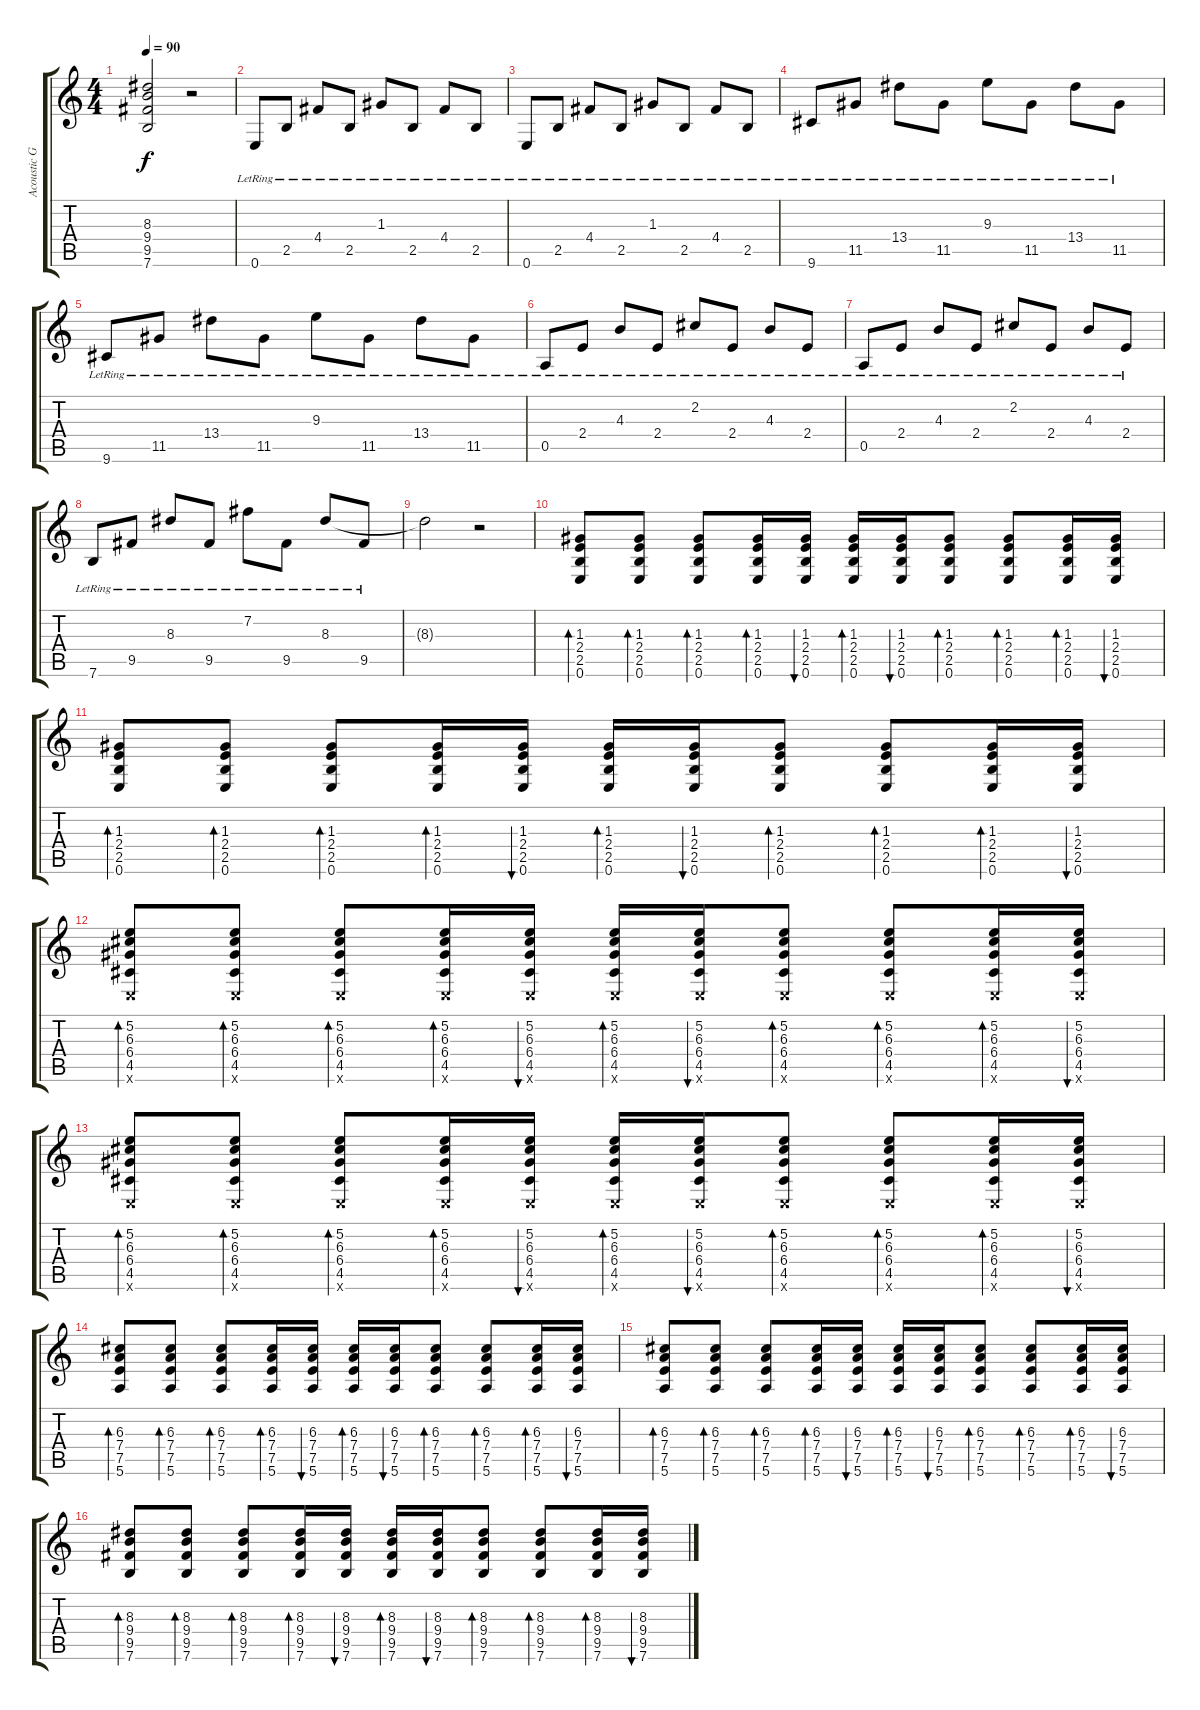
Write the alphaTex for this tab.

\track ("Acoustic Guitar" "Acoustic G") {instrument acousticguitarsteel}
\staff {score tabs}
\tuning (E4 B3 G3 D3 A2 E2) {hide}
\ts (4 4)
\tempo 90
\clef g2
\ks c
(8.3{t} 9.4{t} 9.5{t} 7.6{t}).2{dy f} r.2 |
0.6{lr}.8 2.5{lr}.8 4.4{lr}.8 2.5{lr}.8 1.3{lr}.8 2.5{lr}.8 4.4{lr}.8 2.5{lr}.8 |
0.6{lr}.8 2.5{lr}.8 4.4{lr}.8 2.5{lr}.8 1.3{lr}.8 2.5{lr}.8 4.4{lr}.8 2.5{lr}.8 |
9.6{lr}.8 11.5{lr}.8 13.4{lr}.8 11.5{lr}.8 9.3{lr}.8 11.5{lr}.8 13.4{lr}.8 11.5{lr}.8 |
9.6{lr}.8 11.5{lr}.8 13.4{lr}.8 11.5{lr}.8 9.3{lr}.8 11.5{lr}.8 13.4{lr}.8 11.5{lr}.8 |
0.5{lr}.8 2.4{lr}.8 4.3{lr}.8 2.4{lr}.8 2.2{lr}.8 2.4{lr}.8 4.3{lr}.8 2.4{lr}.8 |
0.5{lr}.8 2.4{lr}.8 4.3{lr}.8 2.4{lr}.8 2.2{lr}.8 2.4{lr}.8 4.3{lr}.8 2.4{lr}.8 |
7.6{lr}.8 9.5{lr}.8 8.3{lr}.8 9.5{lr}.8 7.2{lr}.8 9.5{lr}.8 8.3{lr}.8 9.5{lr}.8 |
8.3{t}.2 r.2 |
(1.3 2.4 2.5 0.6).8{bd 30} (1.3 2.4 2.5 0.6).8{bd 30} (1.3 2.4 2.5 0.6).8{bd 30} (1.3 2.4 2.5 0.6).16{bd 30} (1.3 2.4 2.5 0.6).16{bu 120} (1.3 2.4 2.5 0.6).16{bd 30} (1.3 2.4 2.5 0.6).16{bu 120} (1.3 2.4 2.5 0.6).8{bd 30} (1.3 2.4 2.5 0.6).8{bd 30} (1.3 2.4 2.5 0.6).16{bd 30} (1.3 2.4 2.5 0.6).16{bu 120} |
(1.3 2.4 2.5 0.6).8{bd 30} (1.3 2.4 2.5 0.6).8{bd 30} (1.3 2.4 2.5 0.6).8{bd 30} (1.3 2.4 2.5 0.6).16{bd 30} (1.3 2.4 2.5 0.6).16{bu 120} (1.3 2.4 2.5 0.6).16{bd 30} (1.3 2.4 2.5 0.6).16{bu 120} (1.3 2.4 2.5 0.6).8{bd 30} (1.3 2.4 2.5 0.6).8{bd 30} (1.3 2.4 2.5 0.6).16{bd 30} (1.3 2.4 2.5 0.6).16{bu 120} |
(5.2 6.3 6.4 4.5 0.6{x}).8{bd 30} (5.2 6.3 6.4 4.5 0.6{x}).8{bd 30} (5.2 6.3 6.4 4.5 0.6{x}).8{bd 30} (5.2 6.3 6.4 4.5 0.6{x}).16{bd 30} (5.2 6.3 6.4 4.5 0.6{x}).16{bu 120} (5.2 6.3 6.4 4.5 0.6{x}).16{bd 30} (5.2 6.3 6.4 4.5 0.6{x}).16{bu 120} (5.2 6.3 6.4 4.5 0.6{x}).8{bd 30} (5.2 6.3 6.4 4.5 0.6{x}).8{bd 30} (5.2 6.3 6.4 4.5 0.6{x}).16{bd 30} (5.2 6.3 6.4 4.5 0.6{x}).16{bu 120} |
(5.2 6.3 6.4 4.5 0.6{x}).8{bd 30} (5.2 6.3 6.4 4.5 0.6{x}).8{bd 30} (5.2 6.3 6.4 4.5 0.6{x}).8{bd 30} (5.2 6.3 6.4 4.5 0.6{x}).16{bd 30} (5.2 6.3 6.4 4.5 0.6{x}).16{bu 120} (5.2 6.3 6.4 4.5 0.6{x}).16{bd 30} (5.2 6.3 6.4 4.5 0.6{x}).16{bu 120} (5.2 6.3 6.4 4.5 0.6{x}).8{bd 30} (5.2 6.3 6.4 4.5 0.6{x}).8{bd 30} (5.2 6.3 6.4 4.5 0.6{x}).16{bd 30} (5.2 6.3 6.4 4.5 0.6{x}).16{bu 120} |
(6.3 7.4 7.5 5.6).8{bd 30} (6.3 7.4 7.5 5.6).8{bd 30} (6.3 7.4 7.5 5.6).8{bd 30} (6.3 7.4 7.5 5.6).16{bd 30} (6.3 7.4 7.5 5.6).16{bu 120} (6.3 7.4 7.5 5.6).16{bd 30} (6.3 7.4 7.5 5.6).16{bu 120} (6.3 7.4 7.5 5.6).8{bd 30} (6.3 7.4 7.5 5.6).8{bd 30} (6.3 7.4 7.5 5.6).16{bd 30} (6.3 7.4 7.5 5.6).16{bu 120} |
(6.3 7.4 7.5 5.6).8{bd 30} (6.3 7.4 7.5 5.6).8{bd 30} (6.3 7.4 7.5 5.6).8{bd 30} (6.3 7.4 7.5 5.6).16{bd 30} (6.3 7.4 7.5 5.6).16{bu 120} (6.3 7.4 7.5 5.6).16{bd 30} (6.3 7.4 7.5 5.6).16{bu 120} (6.3 7.4 7.5 5.6).8{bd 30} (6.3 7.4 7.5 5.6).8{bd 30} (6.3 7.4 7.5 5.6).16{bd 30} (6.3 7.4 7.5 5.6).16{bu 120} |
(8.3 9.4 9.5 7.6).8{bd 30} (8.3 9.4 9.5 7.6).8{bd 30} (8.3 9.4 9.5 7.6).8{bd 30} (8.3 9.4 9.5 7.6).16{bd 30} (8.3 9.4 9.5 7.6).16{bu 120} (8.3 9.4 9.5 7.6).16{bd 30} (8.3 9.4 9.5 7.6).16{bu 120} (8.3 9.4 9.5 7.6).8{bd 30} (8.3 9.4 9.5 7.6).8{bd 30} (8.3 9.4 9.5 7.6).16{bd 30} (8.3 9.4 9.5 7.6).16{bu 120}
